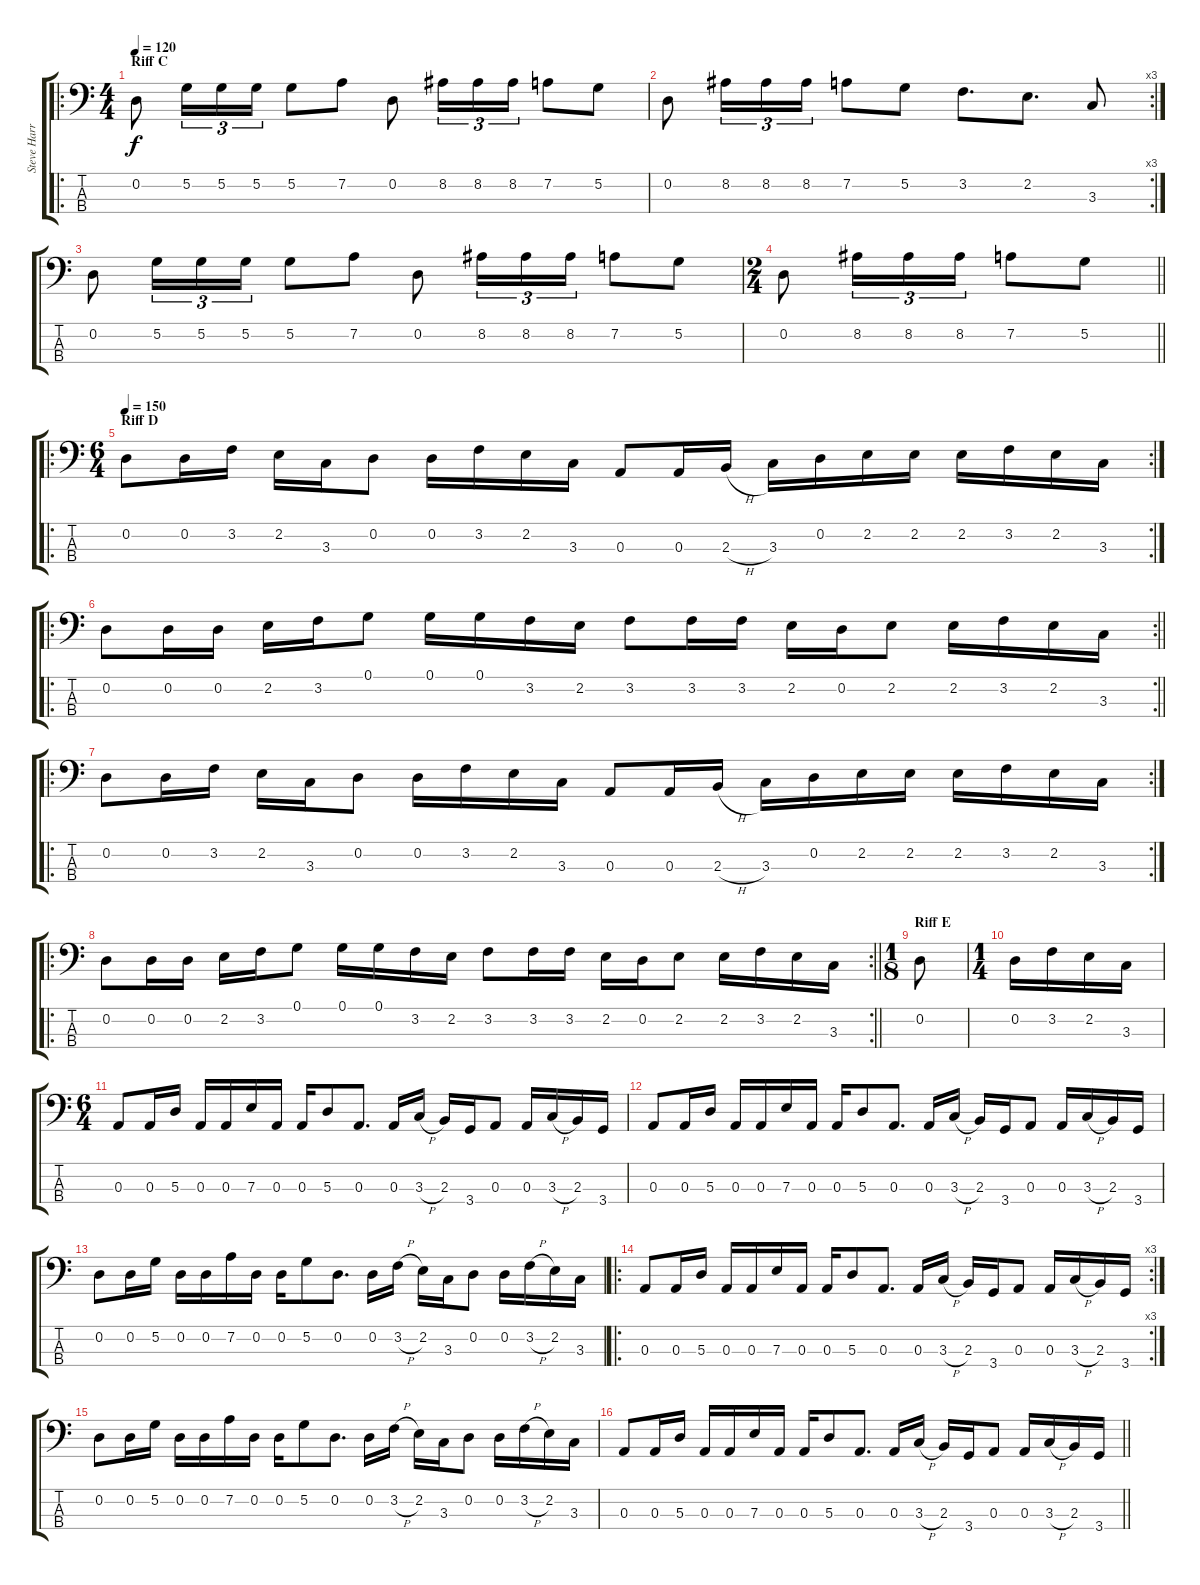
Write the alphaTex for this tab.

\track ("Steve Harris" "Steve Harr") {instrument electricbassfinger}
\staff {score tabs}
\tuning (G2 D2 A1 E1) {hide}
\ro
\ts (4 4)
\section ("" "Riff C")
\tempo 120
\clef f4
\ks c
0.2.8{dy f} 5.2.16{tu (3 2)} 5.2.16{tu (3 2)} 5.2.16{tu (3 2)} 5.2.8 7.2.8 0.2.8 8.2.16{tu (3 2)} 8.2.16{tu (3 2)} 8.2.16{tu (3 2)} 7.2.8 5.2.8 |
\rc 3
0.2.8 8.2.16{tu (3 2)} 8.2.16{tu (3 2)} 8.2.16{tu (3 2)} 7.2.8 5.2.8 3.2.8{d} 2.2.8{d} 3.3.8 |
0.2.8 5.2.16{tu (3 2)} 5.2.16{tu (3 2)} 5.2.16{tu (3 2)} 5.2.8 7.2.8 0.2.8 8.2.16{tu (3 2)} 8.2.16{tu (3 2)} 8.2.16{tu (3 2)} 7.2.8 5.2.8 |
\ts (2 4)
\barLineRight lightlight
0.2.8 8.2.16{tu (3 2)} 8.2.16{tu (3 2)} 8.2.16{tu (3 2)} 7.2.8 5.2.8 |
\ro
\rc 2
\ts (6 4)
\section ("" "Riff D")
\tempo 150
0.2.8 0.2.16 3.2.16 2.2.16 3.3.16 0.2.8 0.2.16 3.2.16 2.2.16 3.3.16 0.3.8 0.3.16 2.3{h}.16 3.3.16 0.2.16 2.2.16 2.2.16 2.2.16 3.2.16 2.2.16 3.3.16 |
\ro
\rc 2
\barLineRight lightlight
0.2.8 0.2.16 0.2.16 2.2.16 3.2.16 0.1.8 0.1.16 0.1.16 3.2.16 2.2.16 3.2.8 3.2.16 3.2.16 2.2.16 0.2.16 2.2.8 2.2.16 3.2.16 2.2.16 3.3.16 |
\ro
\rc 2
0.2.8 0.2.16 3.2.16 2.2.16 3.3.16 0.2.8 0.2.16 3.2.16 2.2.16 3.3.16 0.3.8 0.3.16 2.3{h}.16 3.3.16 0.2.16 2.2.16 2.2.16 2.2.16 3.2.16 2.2.16 3.3.16 |
\ro
\rc 2
\barLineRight lightlight
0.2.8 0.2.16 0.2.16 2.2.16 3.2.16 0.1.8 0.1.16 0.1.16 3.2.16 2.2.16 3.2.8 3.2.16 3.2.16 2.2.16 0.2.16 2.2.8 2.2.16 3.2.16 2.2.16 3.3.16 |
\ts (1 8)
\section ("" "Riff E")
0.2.8 |
\ts (1 4)
0.2.16 3.2.16 2.2.16 3.3.16 |
\ts (6 4)
0.3.8 0.3.16 5.3.16 0.3.16 0.3.16 7.3.16 0.3.16 0.3.16 5.3.8 0.3.8{d} 0.3.16 3.3{h}.16 2.3.16 3.4.16 0.3.8 0.3.16 3.3{h}.16 2.3.16 3.4.16 |
0.3.8 0.3.16 5.3.16 0.3.16 0.3.16 7.3.16 0.3.16 0.3.16 5.3.8 0.3.8{d} 0.3.16 3.3{h}.16 2.3.16 3.4.16 0.3.8 0.3.16 3.3{h}.16 2.3.16 3.4.16 |
0.2.8 0.2.16 5.2.16 0.2.16 0.2.16 7.2.16 0.2.16 0.2.16 5.2.8 0.2.8{d} 0.2.16 3.2{h}.16 2.2.16 3.3.16 0.2.8 0.2.16 3.2{h}.16 2.2.16 3.3.16 |
\ro
\rc 3
0.3.8 0.3.16 5.3.16 0.3.16 0.3.16 7.3.16 0.3.16 0.3.16 5.3.8 0.3.8{d} 0.3.16 3.3{h}.16 2.3.16 3.4.16 0.3.8 0.3.16 3.3{h}.16 2.3.16 3.4.16 |
0.2.8 0.2.16 5.2.16 0.2.16 0.2.16 7.2.16 0.2.16 0.2.16 5.2.8 0.2.8{d} 0.2.16 3.2{h}.16 2.2.16 3.3.16 0.2.8 0.2.16 3.2{h}.16 2.2.16 3.3.16 |
\barLineRight lightlight
0.3.8 0.3.16 5.3.16 0.3.16 0.3.16 7.3.16 0.3.16 0.3.16 5.3.8 0.3.8{d} 0.3.16 3.3{h}.16 2.3.16 3.4.16 0.3.8 0.3.16 3.3{h}.16 2.3.16 3.4.16
